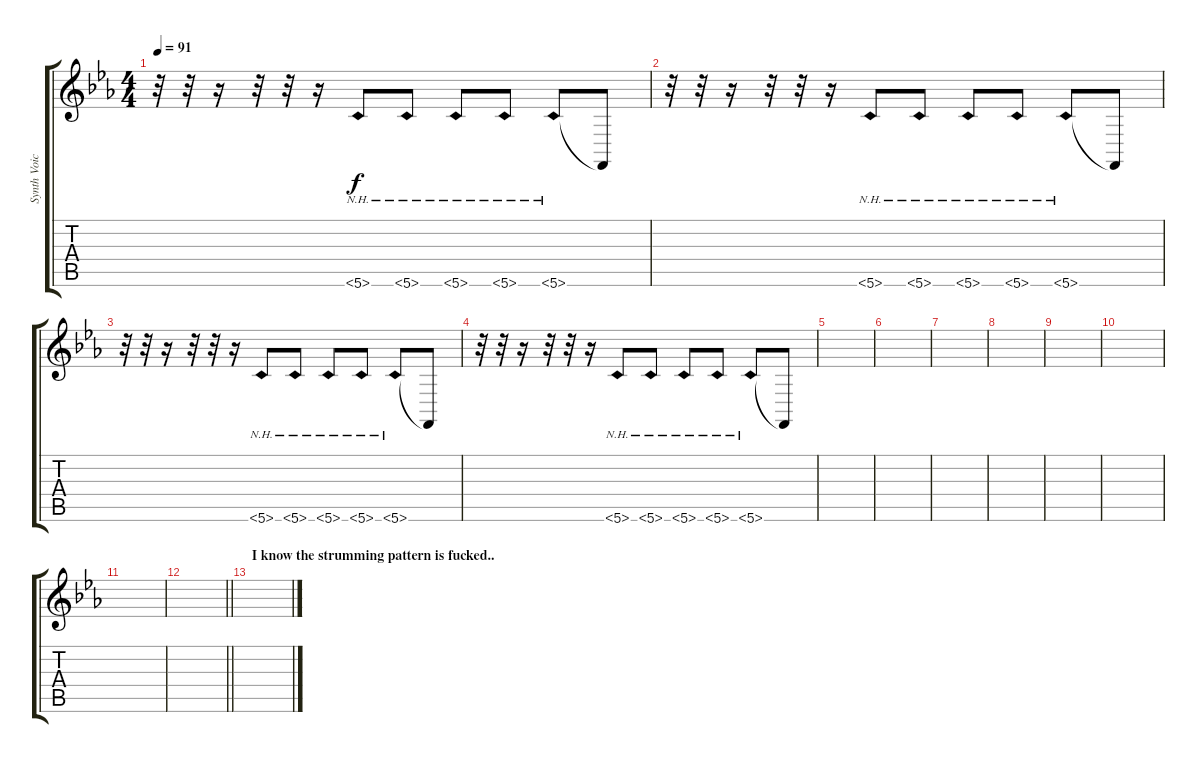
\track ("Synth Voice thing" "Synth Voic") {instrument lead2sawtooth}
\staff {score tabs}
\tuning (D4 A3 F3 C3 G2 C2) {hide}
\ts (4 4)
\tempo 91
\clef g2
\ks cminor
r.32{dy f} r.32 r.16 r.32 r.32 r.16 5.6{nh}.8 5.6{nh}.8 5.6{nh}.8 5.6{nh}.8 5.6{nh}.8 5.6{t}.8 |
r.32 r.32 r.16 r.32 r.32 r.16 5.6{nh}.8 5.6{nh}.8 5.6{nh}.8 5.6{nh}.8 5.6{nh}.8 5.6{t}.8 |
r.32 r.32 r.16 r.32 r.32 r.16 5.6{nh}.8 5.6{nh}.8 5.6{nh}.8 5.6{nh}.8 5.6{nh}.8 5.6{t}.8 |
r.32 r.32 r.16 r.32 r.32 r.16 5.6{nh}.8 5.6{nh}.8 5.6{nh}.8 5.6{nh}.8 5.6{nh}.8 5.6{t}.8 |
|
|
|
|
|
|
|
\barLineRight lightlight
|
\section ("" "I know the strumming pattern is fucked..")
